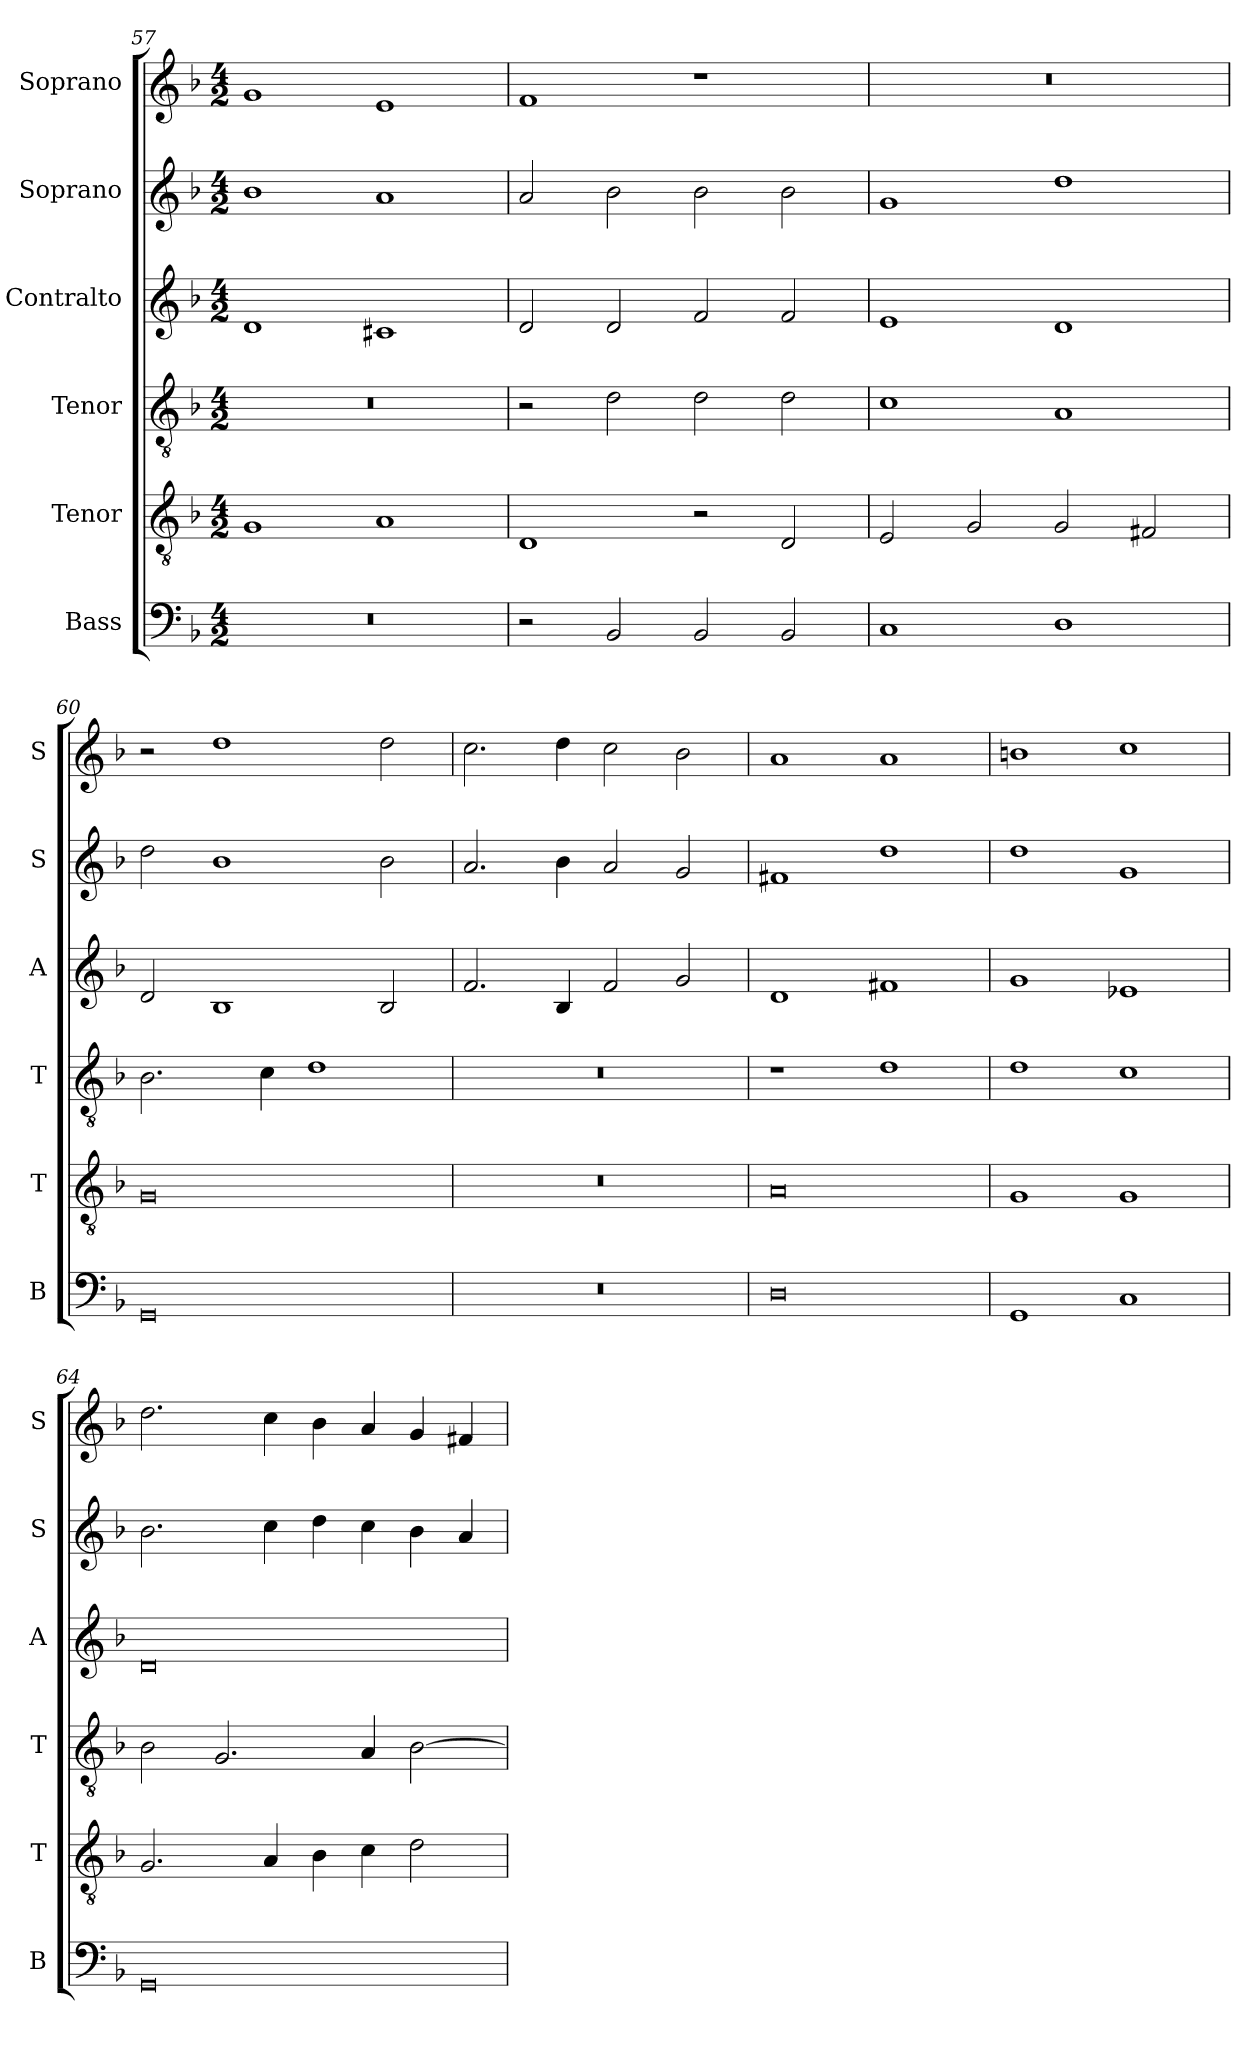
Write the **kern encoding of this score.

**kern	**kern	**kern	**kern	**kern	**kern
*part6	*part5	*part4	*part3	*part2	*part1
*staff6	*staff5	*staff4	*staff3	*staff2	*staff1
*I"Bass	*I"Tenor	*I"Tenor	*I"Contralto	*I"Soprano	*I"Soprano
*I'B	*I'T	*I'T	*I'A	*I'S	*I'S
*clefF4	*clefGv2	*clefGv2	*clefG2	*clefG2	*clefG2
*k[b-]	*k[b-]	*k[b-]	*k[b-]	*k[b-]	*k[b-]
*G:dor	*G:dor	*G:dor	*G:dor	*G:dor	*G:dor
*M4/2	*M4/2	*M4/2	*M4/2	*M4/2	*M4/2
=57	=57	=57	=57	=57	=57
0r	1G	0r	1d	1b-	1g
.	1A	.	1c#X	1a	1e
=58	=58	=58	=58	=58	=58
2r	1D	2r	2d	2a	1f
2BB-	.	2d	2d	2b-	.
2BB-	2r	2d	2f	2b-	1r
2BB-	2D	2d	2f	2b-	.
=59	=59	=59	=59	=59	=59
1C	2E	1c	1e	1g	0r
.	2G	.	.	.	.
1D	2G	1A	1d	1dd	.
.	2F#X	.	.	.	.
=60	=60	=60	=60	=60	=60
0GG	0G	2.B-	2d	2dd	2r
.	.	.	1B-	1b-	1dd
.	.	4c	.	.	.
.	.	1d	.	.	.
.	.	.	2B-	2b-	2dd
=61	=61	=61	=61	=61	=61
0r	0r	0r	2.f	2.a	2.cc
.	.	.	4B-	4b-	4dd
.	.	.	2f	2a	2cc
.	.	.	2g	2g	2b-
=62	=62	=62	=62	=62	=62
0D	0A	1r	1d	1f#X	1a
.	.	1d	1f#X	1dd	1a
=63	=63	=63	=63	=63	=63
1GG	1G	1d	1g	1dd	1bn
1C	1G	1c	1e-X	1g	1cc
=64	=64	=64	=64	=64	=64
0GG	2.G	2B-	0d	2.b-	2.dd
.	.	2.G	.	.	.
.	4A	.	.	4cc	4cc
.	4B-	.	.	4dd	4b-
.	4c	4A	.	4cc	4a
.	2d	[2B-	.	4b-	4g
.	.	.	.	4a	4f#X
=	=	=	=	=	=
*-	*-	*-	*-	*-	*-
